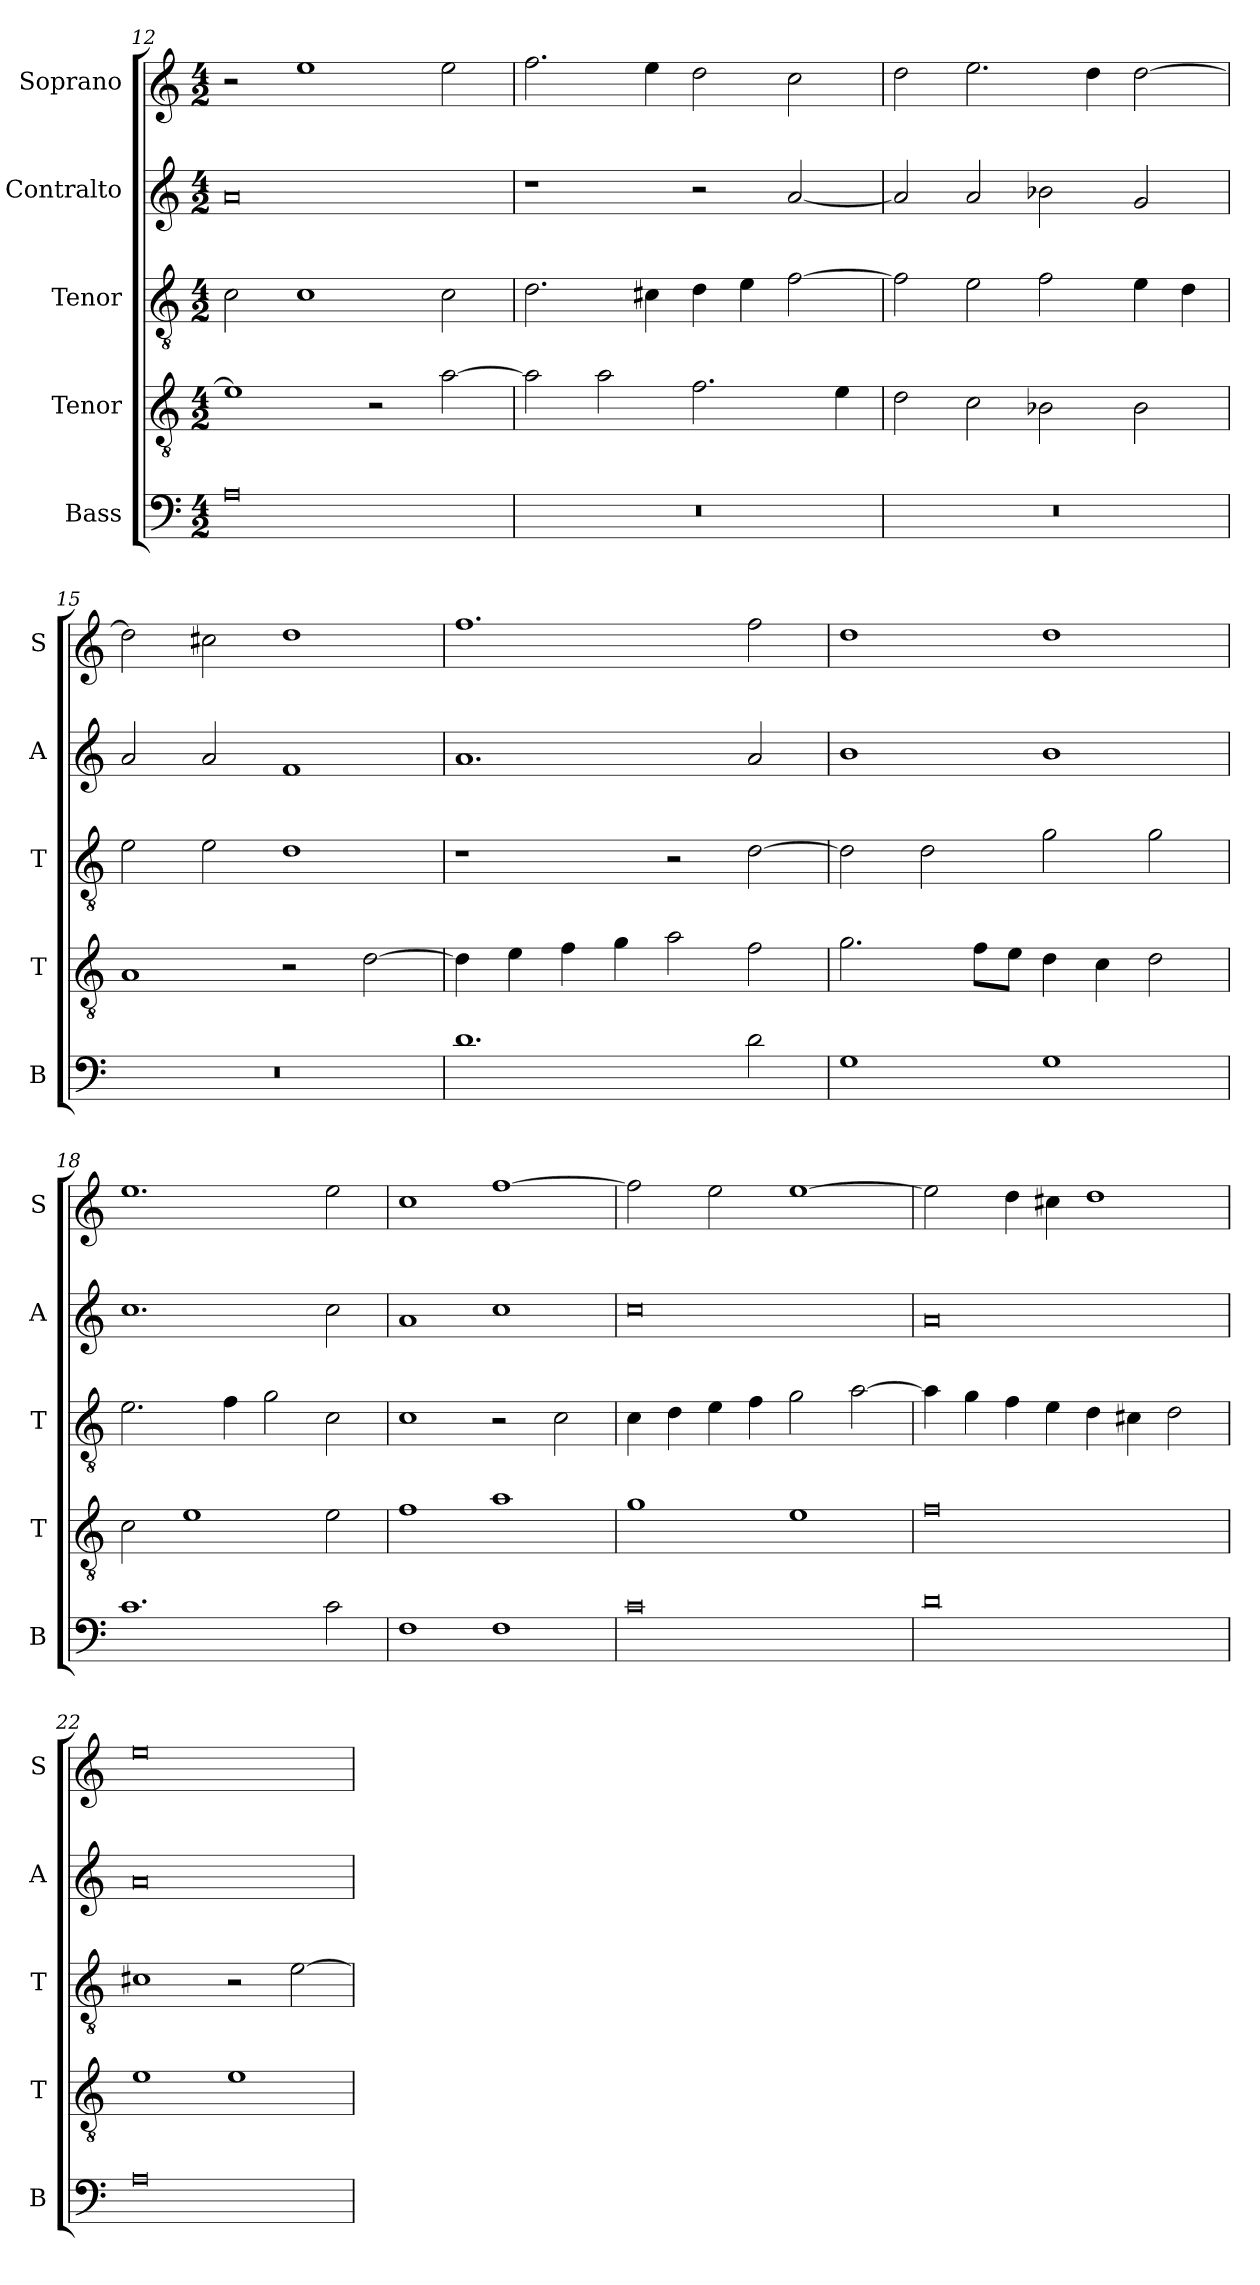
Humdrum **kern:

**kern	**kern	**kern	**kern	**kern
*part5	*part4	*part3	*part2	*part1
*staff5	*staff4	*staff3	*staff2	*staff1
*I"Bass	*I"Tenor	*I"Tenor	*I"Contralto	*I"Soprano
*I'B	*I'T	*I'T	*I'A	*I'S
*clefF4	*clefGv2	*clefGv2	*clefG2	*clefG2
*k[]	*k[]	*k[]	*k[]	*k[]
*D:dor	*D:dor	*D:dor	*D:dor	*D:dor
*M4/2	*M4/2	*M4/2	*M4/2	*M4/2
=12	=12	=12	=12	=12
0A	1e]	2c	0a	2r
.	.	1c	.	1ee
.	2r	.	.	.
.	[2a	2c	.	2ee
=13	=13	=13	=13	=13
0r	2a]	2.d	1r	2.ff
.	2a	.	.	.
.	.	4c#X	.	4ee
.	2.f	4d	2r	2dd
.	.	4e	.	.
.	.	[2f	[2a	2cc
.	4e	.	.	.
=14	=14	=14	=14	=14
0r	2d	2f]	2a]	2dd
.	2c	2e	2a	2.ee
.	2B-X	2f	2b-X	.
.	.	.	.	4dd
.	2B-	4e	2g	[2dd
.	.	4d	.	.
=15	=15	=15	=15	=15
0r	1A	2e	2a	2dd]
.	.	2e	2a	2cc#X
.	2r	1d	1f	1dd
.	[2d	.	.	.
=16	=16	=16	=16	=16
1.d	4d]	1r	1.a	1.ff
.	4e	.	.	.
.	4f	.	.	.
.	4g	.	.	.
.	2a	2r	.	.
2d	2f	[2d	2a	2ff
=17	=17	=17	=17	=17
1G	2.g	2d]	1b	1dd
.	.	2d	.	.
.	8f\L	.	.	.
.	8e\J	.	.	.
1G	4d	2g	1b	1dd
.	4c	.	.	.
.	2d	2g	.	.
=18	=18	=18	=18	=18
1.c	2c	2.e	1.cc	1.ee
.	1e	.	.	.
.	.	4f	.	.
.	.	2g	.	.
2c	2e	2c	2cc	2ee
=19	=19	=19	=19	=19
1F	1f	1c	1a	1cc
1F	1a	2r	1cc	[1ff
.	.	2c	.	.
=20	=20	=20	=20	=20
0c	1g	4c	0cc	2ff]
.	.	4d	.	.
.	.	4e	.	2ee
.	.	4f	.	.
.	1e	2g	.	[1ee
.	.	[2a	.	.
=21	=21	=21	=21	=21
0d	0f	4a]	0a	2ee]
.	.	4g	.	.
.	.	4f	.	4dd
.	.	4e	.	4cc#X
.	.	4d	.	1dd
.	.	4c#X	.	.
.	.	2d	.	.
=22	=22	=22	=22	=22
0A	1e	1c#X	0a	0ee
.	1e	2r	.	.
.	.	[2e	.	.
=	=	=	=	=
*-	*-	*-	*-	*-
